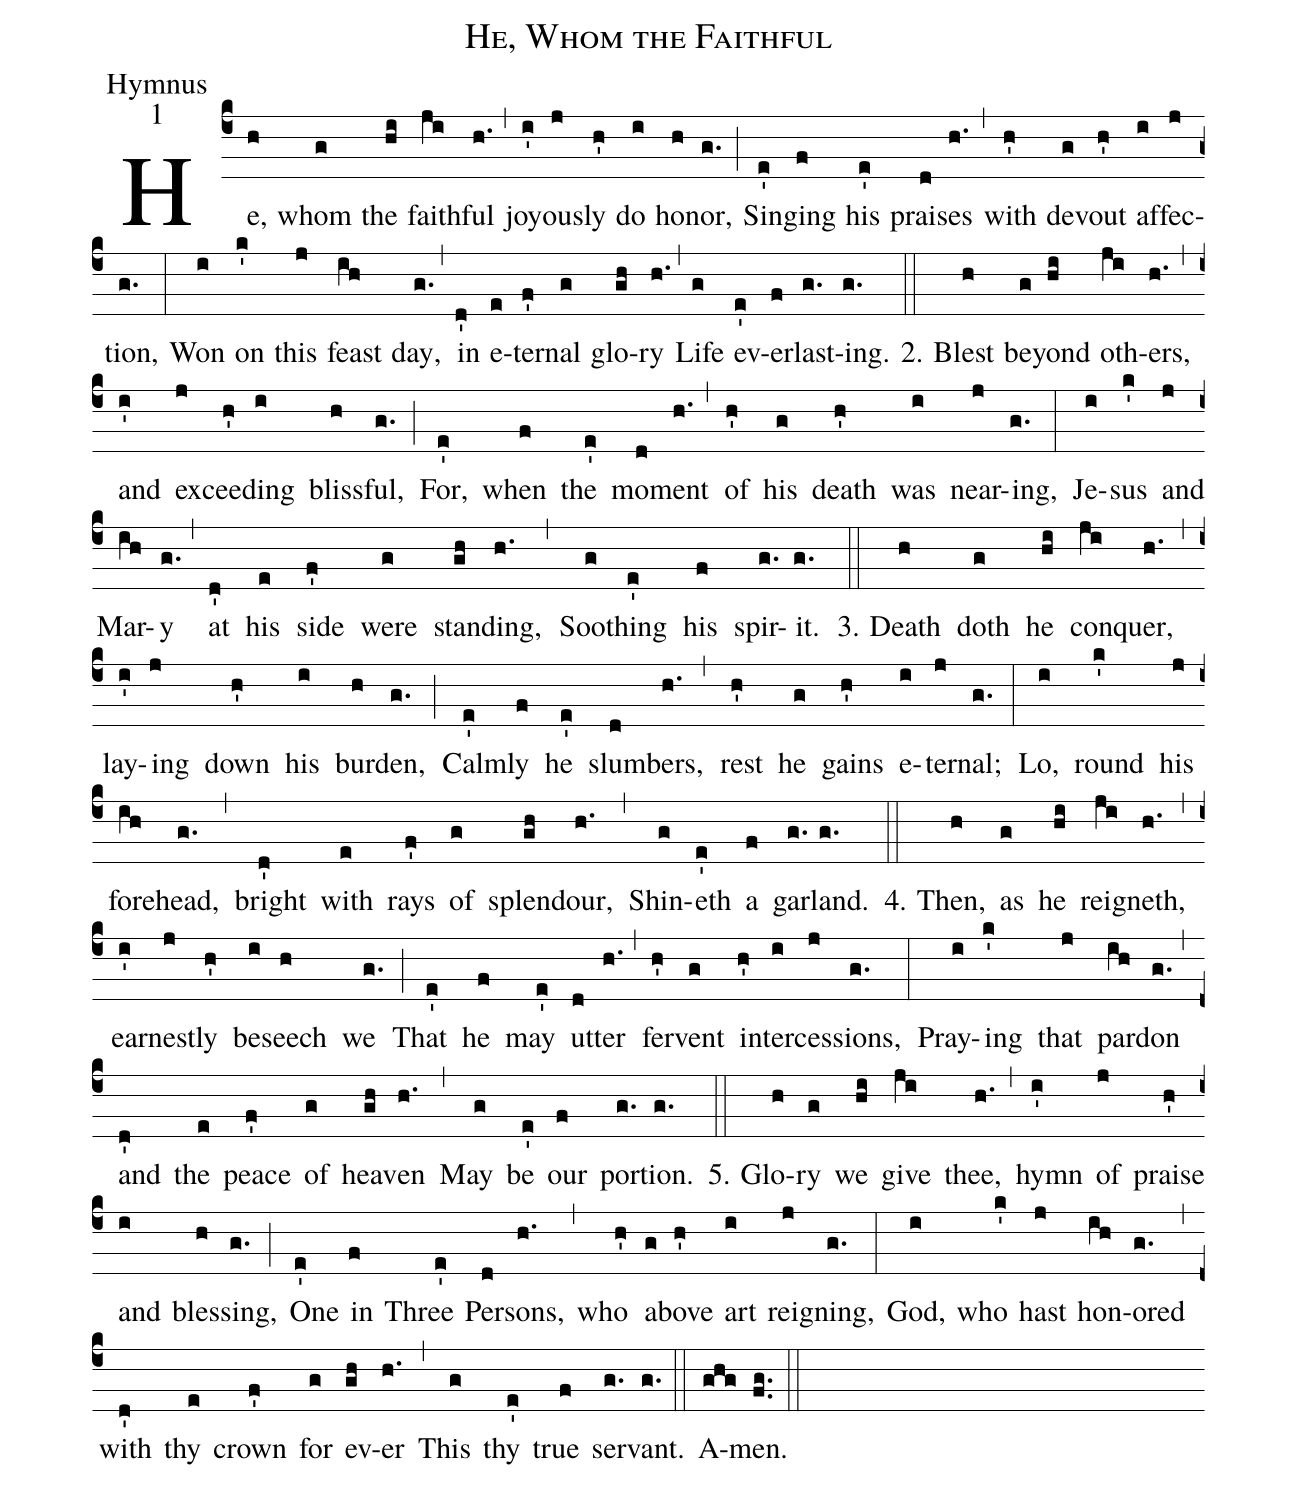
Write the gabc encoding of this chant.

name: He, Whom the Faithful;
office-part: Hymnus;
mode: 1;
%%
(c4)He,(h) whom(g) the(hi) faith(ji)ful(h.) (,) joy(i')ous(j)ly(h') do(i) hon(h)or,(g.) (;)
Sing(e')ing(f) his(e') prais(d)es(h.) (,) with(h') de(g)vout(h') af(i)fec(j)tion,(g.) (:)
Won(i) on(k') this(j) feast(ih) day,(g.) (,) in(d') e(e)ter(f')nal(g) glo(gh)ry(h.) (,)
Life(g) ev(e')er(f)last(g.)ing.(g.) (::)

2. Blest(h) be(g)yond(hi) oth(ji)ers,(h.) (,) and(i') ex(j)ceed(h')ing(i) bliss(h)ful,(g.) (;)
For,(e') when(f) the(e') mo(d)ment(h.) (,) of(h') his(g) death(h') was(i) near(j)ing,(g.) (:)
Je(i)sus(k') and(j) Mar(ih)y(g.) (,) at(d') his(e) side(f') were(g) stand(gh)ing,(h.) (,)
Sooth(g)ing(e') his(f) spir(g.)it.(g.) (::)

3. Death(h) doth(g) he(hi) con(ji)quer,(h.) (,) lay(i')ing(j) down(h') his(i) bur(h)den,(g.) (;)
Calm(e')ly(f) he(e') slum(d)bers,(h.) (,) rest(h') he(g) gains(h') e(i)ter(j)nal;(g.) (:)
Lo,(i) round(k') his(j) fore(ih)head,(g.) (,) bright(d') with(e) rays(f') of(g) splen(gh)dour,(h.) (,)
Shin-(g)eth(e') a(f) gar(g.)land.(g.) (::)

4. Then,(h) as(g) he(hi) reign(ji)eth,(h.) (,) ear(i')nest(j)ly(h') be(i)seech(h) we(g.) (;)
That(e') he(f) may(e') ut(d)ter(h.) (,) fer(h')vent(g) in(h')ter(i)ces(j)sions,(g.) (:)
Pray(i)ing(k') that(j) par(ih)don(g.) (,) and(d') the(e) peace(f') of(g) heav(gh)en(h.) (,)
May(g) be(e') our(f) por(g.)tion.(g.) (::)

5. Glo(h)ry(g) we(hi) give(ji) thee,(h.) (,) hymn(i') of(j) praise(h') and(i) bless(h)ing,(g.) (;)
One(e') in(f) Three(e') Per(d)sons,(h.) (,) who(h') a(g)bove(h') art(i) reign(j)ing,(g.) (:)
God,(i) who(k') hast(j) hon(ih)ored(g.) (,) with(d') thy(e) crown(f') for(g) ev(gh)er(h.) (,)
This(g) thy(e') true(f) ser(g.)vant.(g.) (::)
A(ghg)men.(fg..) (::)
